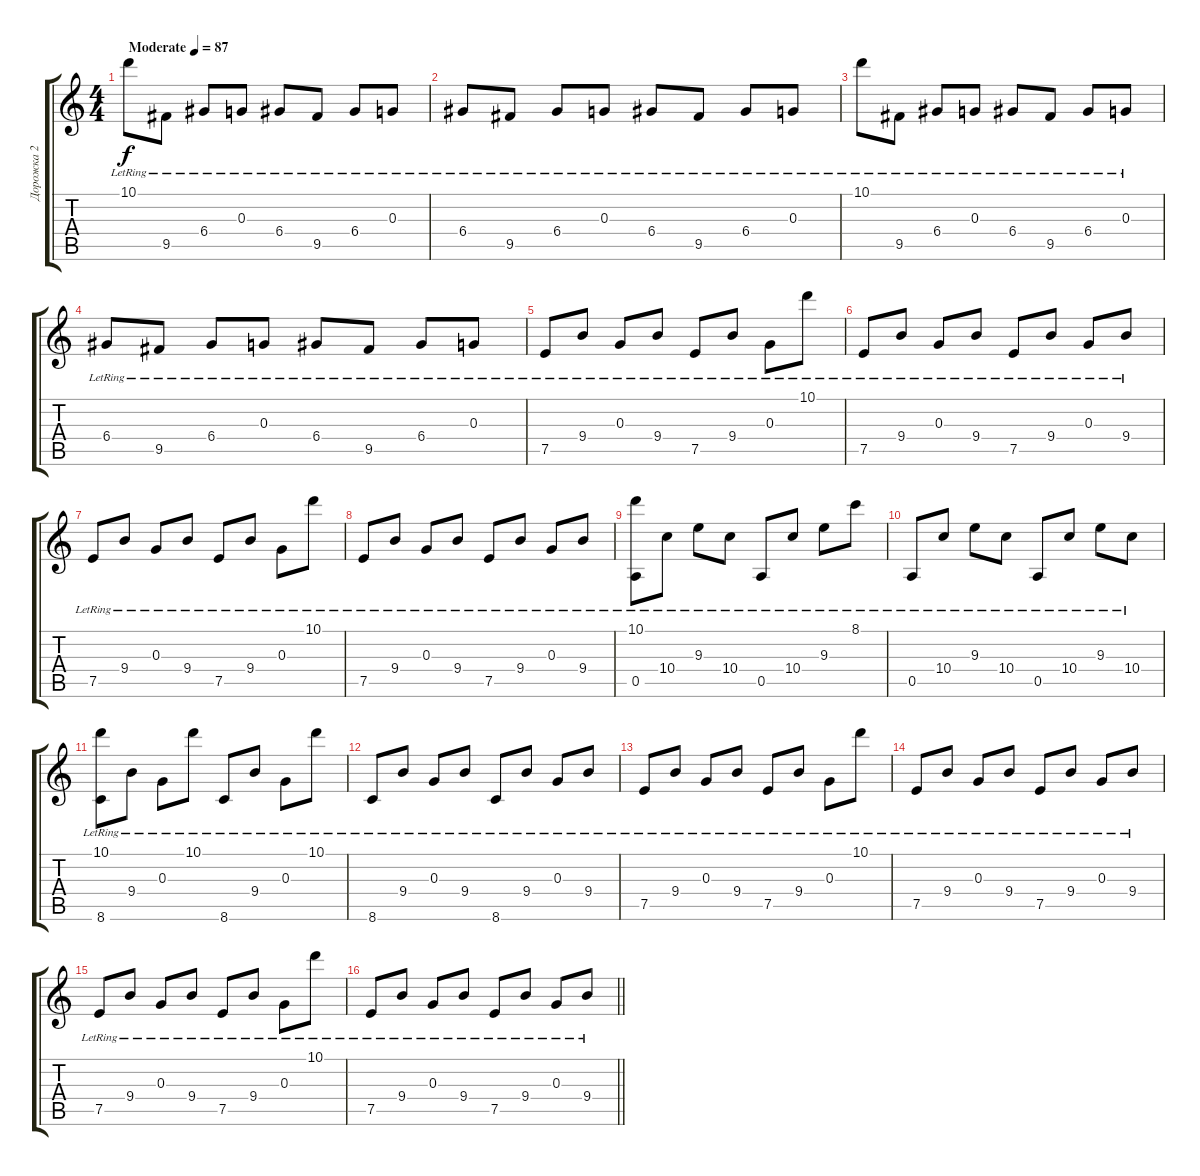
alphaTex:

\track ("Дорожка 2" "Дорожка 2") {instrument acousticguitarsteel}
\staff {score tabs}
\tuning (E4 B3 G3 D3 A2 E2) {hide}
\ts (4 4)
\tempo (87 "Moderate")
\clef g2
\ks c
10.1{lr}.8{dy f instrument acousticguitarsteel} 9.5{lr}.8 6.4{lr}.8 0.3{lr}.8 6.4{lr}.8 9.5{lr}.8 6.4{lr}.8 0.3{lr}.8 |
6.4{lr}.8 9.5{lr}.8 6.4{lr}.8 0.3{lr}.8 6.4{lr}.8 9.5{lr}.8 6.4{lr}.8 0.3{lr}.8 |
10.1{lr}.8 9.5{lr}.8 6.4{lr}.8 0.3{lr}.8 6.4{lr}.8 9.5{lr}.8 6.4{lr}.8 0.3{lr}.8 |
6.4{lr}.8 9.5{lr}.8 6.4{lr}.8 0.3{lr}.8 6.4{lr}.8 9.5{lr}.8 6.4{lr}.8 0.3{lr}.8 |
7.5{lr}.8 9.4{lr}.8 0.3{lr}.8 9.4{lr}.8 7.5{lr}.8 9.4{lr}.8 0.3{lr}.8 10.1{lr}.8 |
7.5{lr}.8 9.4{lr}.8 0.3{lr}.8 9.4{lr}.8 7.5{lr}.8 9.4{lr}.8 0.3{lr}.8 9.4{lr}.8 |
7.5{lr}.8 9.4{lr}.8 0.3{lr}.8 9.4{lr}.8 7.5{lr}.8 9.4{lr}.8 0.3{lr}.8 10.1{lr}.8 |
7.5{lr}.8 9.4{lr}.8 0.3{lr}.8 9.4{lr}.8 7.5{lr}.8 9.4{lr}.8 0.3{lr}.8 9.4{lr}.8 |
(10.1{lr} 0.5{lr}).8 10.4{lr}.8 9.3{lr}.8 10.4{lr}.8 0.5{lr}.8 10.4{lr}.8 9.3{lr}.8 8.1{lr}.8 |
0.5{lr}.8 10.4{lr}.8 9.3{lr}.8 10.4{lr}.8 0.5{lr}.8 10.4{lr}.8 9.3{lr}.8 10.4{lr}.8 |
(10.1{lr} 8.6{lr}).8 9.4{lr}.8 0.3{lr}.8 10.1{lr}.8 8.6{lr}.8 9.4{lr}.8 0.3{lr}.8 10.1{lr}.8 |
8.6{lr}.8 9.4{lr}.8 0.3{lr}.8 9.4{lr}.8 8.6{lr}.8 9.4{lr}.8 0.3{lr}.8 9.4{lr}.8 |
7.5{lr}.8 9.4{lr}.8 0.3{lr}.8 9.4{lr}.8 7.5{lr}.8 9.4{lr}.8 0.3{lr}.8 10.1{lr}.8 |
7.5{lr}.8 9.4{lr}.8 0.3{lr}.8 9.4{lr}.8 7.5{lr}.8 9.4{lr}.8 0.3{lr}.8 9.4{lr}.8 |
7.5{lr}.8 9.4{lr}.8 0.3{lr}.8 9.4{lr}.8 7.5{lr}.8 9.4{lr}.8 0.3{lr}.8 10.1{lr}.8 |
\barLineRight lightlight
7.5{lr}.8 9.4{lr}.8 0.3{lr}.8 9.4{lr}.8 7.5{lr}.8 9.4{lr}.8 0.3{lr}.8 9.4{lr}.8
